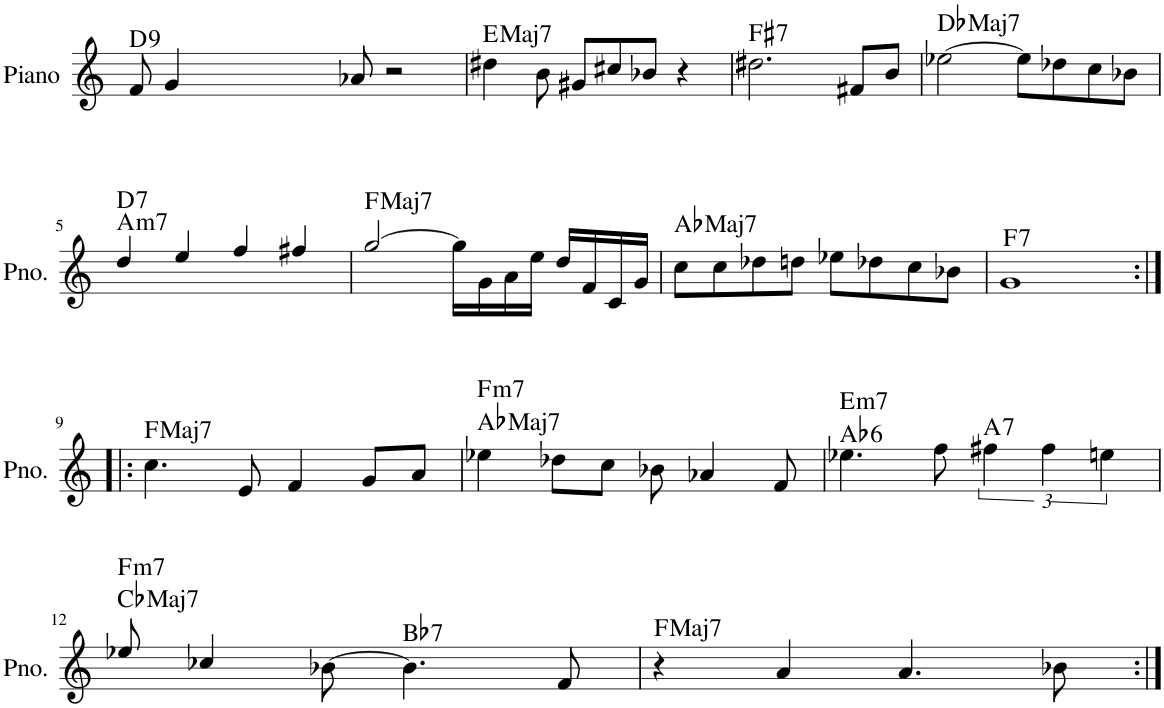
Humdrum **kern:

**kern	**harte
*part1	*part1
*staff1	*
*I"Piano	*
*I'Pno.	*
*clefG2	*
*k[]	*
=1	=1
!	!LO:H:kt=9
8f/	D:9
4g/	.
8a-X/	.
2r	.
=2	=2
!	!LO:H:kt=Maj7
4dd#X\	E:maj7
8b\	.
8g#X/L	.
8cc#X/	.
8b-X/J	.
4r	.
=3	=3
!	!LO:H:kt=7
2.dd#X\	F#:7
8f#X/L	.
8b/J	.
=4	=4
!	!LO:H:kt=Maj7
[2ee-X\	Db:maj7
8ee-\L]	.
8dd-X\	.
8cc\	.
8b-X\J	.
!!LO:LB:g=z
=5	=5
!	!LO:H:n=1:kt=m7
!	!LO:H:n=2:kt=7
4dd/	A:min7 D:7
4ee/	.
4ff/	.
4ff#X/	.
=6	=6
!	!LO:H:kt=Maj7
[2gg/	F:maj7
16gg\LL]	.
16g\	.
16a\	.
16ee\JJ	.
16dd/LL	.
16f/	.
16c/	.
16g/JJ	.
=7	=7
!	!LO:H:kt=Maj7
8cc\L	Ab:maj7
8cc\	.
8dd-X\	.
8ddn\J	.
8ee-X\L	.
8dd-X\	.
8cc\	.
8b-X\J	.
=8	=8
!	!LO:H:kt=7
1g	F:7
!!LO:LB:g=z
=9:|!|:	=9:|!|:
!	!LO:H:kt=Maj7
4.cc\	F:maj7
8e/	.
4f/	.
8g/L	.
8a/J	.
=10	=10
!	!LO:H:n=1:kt=Maj7
!	!LO:H:n=2:kt=m7
4ee-X\	Ab:maj7 F:min7
8dd-X\L	.
8cc\J	.
8b-X\	.
4a-X/	.
8f/	.
=11	=11
!	!LO:H:n=1:kt=6
!	!LO:H:n=2:kt=m7
4.ee-X\	Ab:maj6 E:min7
8ff\	.
!	!LO:H:kt=7
6ff#X\	A:7
6ff#\	.
6een\	.
!!LO:LB:g=z
=12	=12
!	!LO:H:n=1:kt=Maj7
!	!LO:H:n=2:kt=m7
8ee-X/	Cb:maj7 F:min7
4cc-X/	.
[8b-X\	.
!	!LO:H:kt=7
4.b-\]	Bb:7
8f/	.
=13	=13
!	!LO:H:kt=Maj7
4r	F:maj7
4a/	.
4.a/	.
8b-X\	.
=:|!	=:|!
*-	*-
